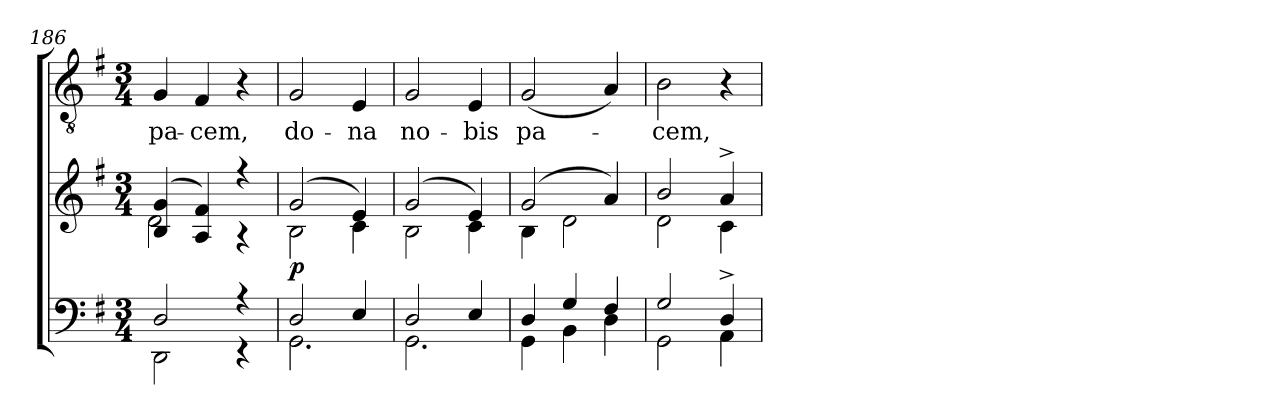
**kern	**kern	**dynam	**kern	**text
*part2	*part2	*part2	*part1	*part1
*staff3	*staff2	*staff2/3	*staff1	*staff1
*clefF4	*clefG2	*	*clefGv2	*
*k[f#]	*k[f#]	*	*k[f#]	*
*G:	*G:	*	*G:	*
*M3/4	*M3/4	*	*M3/4	*
=186	=186	=186	=186	=186
*^	*^	*	*	*
!	!	!	!	!	!	!LO:LY:b
2D/	2DD\	(4B/ 4g/	2d\	.	4G/	pa-
!	!	!	!	!	!	!LO:LY:b
.	.	4A/ 4f#/)	.	.	4F#/	-cem,
4r	4r	4r	4r	.	4r	.
=187	=187	=187	=187	=187	=187	=187
!	!	!	!	!LO:DY:b	!	!LO:LY:b
2D/	2.GG\	(2g/	2B\	p	2G/	do-
!	!	!	!	!	!	!LO:LY:b
4E/	.	4e/)	4c\	.	4E/	-na
!!LO:LB:g=z
=188	=188	=188	=188	=188	=188	=188
!	!	!	!	!	!	!LO:LY:b
2D/	2.GG\	(2g/	2B\	.	2G/	no-
!	!	!	!	!	!	!LO:LY:b
4E/	.	4e/)	4c\	.	4E/	-bis
=189	=189	=189	=189	=189	=189	=189
!	!	!	!	!	!	!LO:LY:b
4D/	4GG\	(2g/	4B\	.	(<2G/	pa-
4G/	4BB\	.	2d\	.	.	.
4F#/	4D\	4a/)	.	.	4A/)	.
=190	=190	=190	=190	=190	=190	=190
!	!	!	!	!	!	!LO:LY:b
2G/	2GG\	2b/	2d\	.	2B\	-cem,
4D^</	4AA\	4a^>/	4c\	.	4r	.
*v	*v	*	*	*	*	*
*	*v	*v	*	*	*
=	=	=	=	=
*-	*-	*-	*-	*-
